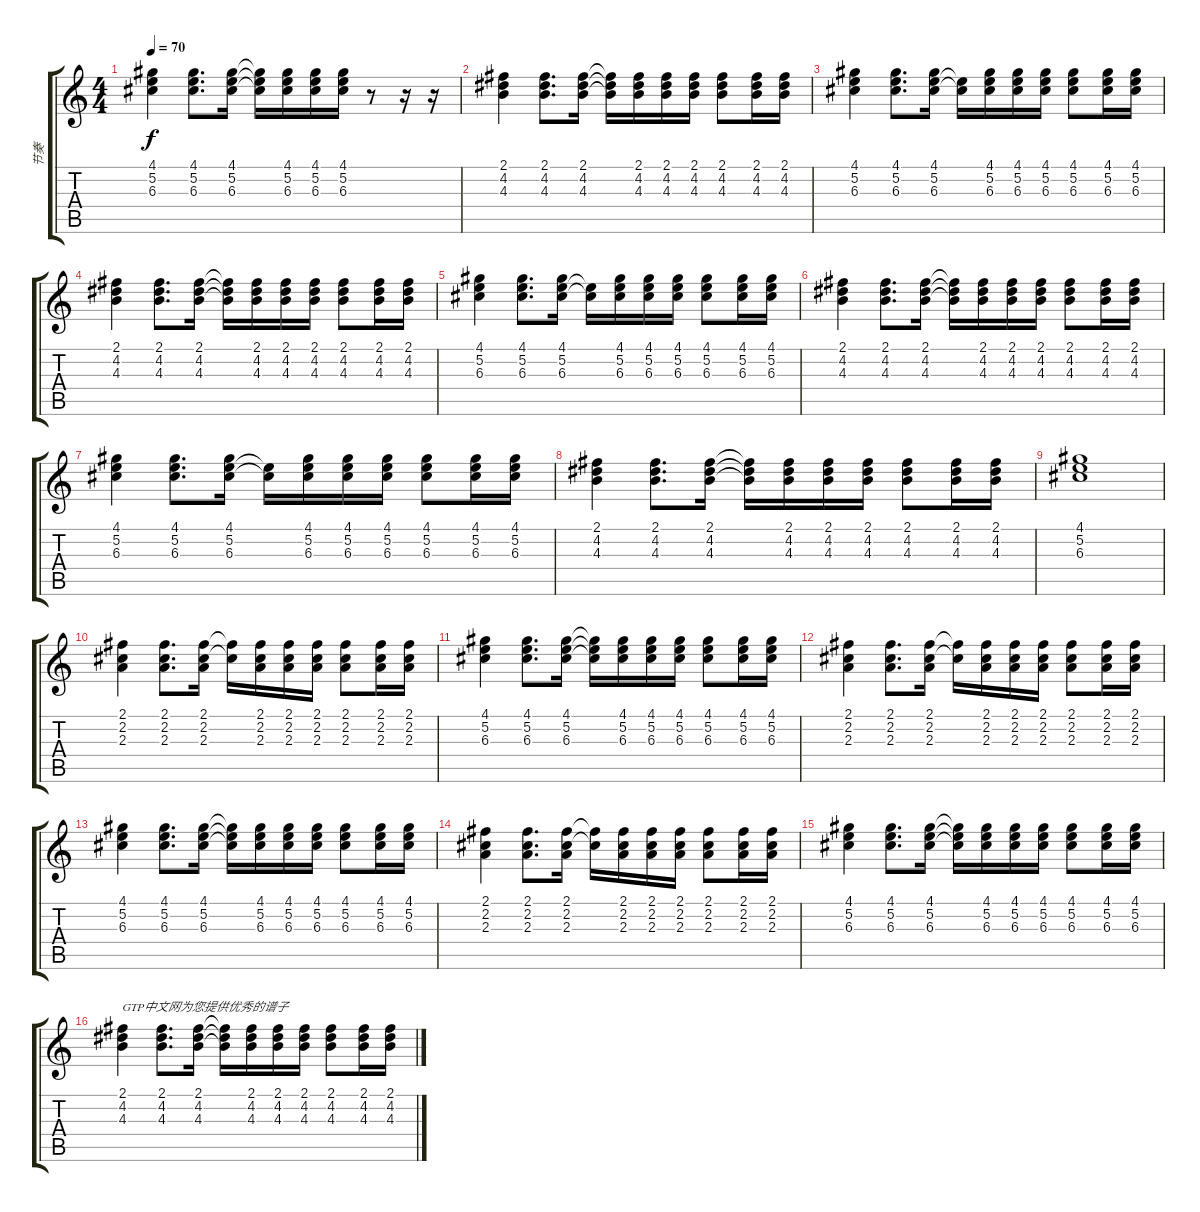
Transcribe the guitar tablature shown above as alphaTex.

\track ("节奏" "节奏") {instrument acousticguitarsteel}
\staff {score tabs}
\tuning (E4 B3 G3 D3 A2 E2) {hide}
\ts (4 4)
\tempo 70
\clef g2
\ks c
(4.1 5.2 6.3).4{dy f volume 10} (4.1 5.2 6.3).8{d volume 8} (4.1 5.2 6.3).16{volume 7} (4.1{t} 5.2{t} 6.3{t}).16 (4.1 5.2 6.3).16{volume 5} (4.1 5.2 6.3).16 (4.1 5.2 6.3).16 r.8{volume 9} r.16{volume 8} r.16 |
(2.1 4.2 4.3).4{volume 10} (2.1 4.2 4.3).8{d volume 8} (2.1 4.2 4.3).16{volume 7} (2.1{t} 4.2{t} 4.3{t}).16 (2.1 4.2 4.3).16{volume 5} (2.1 4.2 4.3).16 (2.1 4.2 4.3).16 (2.1 4.2 4.3).8{volume 9} (2.1 4.2 4.3).16{volume 8} (2.1 4.2 4.3).16 |
(4.1 5.2 6.3).4{volume 10} (4.1 5.2 6.3).8{d volume 8} (4.1 5.2 6.3).16{volume 7} (5.2{t} 6.3{t}).16 (4.1 5.2 6.3).16{volume 5} (4.1 5.2 6.3).16 (4.1 5.2 6.3).16 (4.1 5.2 6.3).8{volume 9} (4.1 5.2 6.3).16{volume 8} (4.1 5.2 6.3).16 |
(2.1 4.2 4.3).4{volume 10} (2.1 4.2 4.3).8{d volume 8} (2.1 4.2 4.3).16{volume 7} (2.1{t} 4.2{t} 4.3{t}).16 (2.1 4.2 4.3).16{volume 5} (2.1 4.2 4.3).16 (2.1 4.2 4.3).16 (2.1 4.2 4.3).8{volume 9} (2.1 4.2 4.3).16{volume 8} (2.1 4.2 4.3).16 |
(4.1 5.2 6.3).4{txt " " volume 10} (4.1 5.2 6.3).8{d volume 8} (4.1 5.2 6.3).16{volume 7} (5.2{t} 6.3{t}).16 (4.1 5.2 6.3).16{volume 5} (4.1 5.2 6.3).16 (4.1 5.2 6.3).16 (4.1 5.2 6.3).8{volume 9} (4.1 5.2 6.3).16{volume 8} (4.1 5.2 6.3).16 |
(2.1 4.2 4.3).4{volume 10} (2.1 4.2 4.3).8{d volume 8} (2.1 4.2 4.3).16{volume 7} (2.1{t} 4.2{t} 4.3{t}).16 (2.1 4.2 4.3).16{volume 5} (2.1 4.2 4.3).16 (2.1 4.2 4.3).16 (2.1 4.2 4.3).8{volume 9} (2.1 4.2 4.3).16{volume 8} (2.1 4.2 4.3).16 |
(4.1 5.2 6.3).4{volume 10} (4.1 5.2 6.3).8{d volume 8} (4.1 5.2 6.3).16{volume 7} (5.2{t} 6.3{t}).16 (4.1 5.2 6.3).16{volume 5} (4.1 5.2 6.3).16 (4.1 5.2 6.3).16 (4.1 5.2 6.3).8{volume 9} (4.1 5.2 6.3).16{volume 8} (4.1 5.2 6.3).16 |
(2.1 4.2 4.3).4{volume 10} (2.1 4.2 4.3).8{d volume 8} (2.1 4.2 4.3).16{volume 7} (2.1{t} 4.2{t} 4.3{t}).16 (2.1 4.2 4.3).16{volume 5} (2.1 4.2 4.3).16 (2.1 4.2 4.3).16 (2.1 4.2 4.3).8{volume 9} (2.1 4.2 4.3).16{volume 8} (2.1 4.2 4.3).16 |
(4.1 5.2 6.3).1 |
(2.1 2.2 2.3).4{volume 10} (2.1 2.2 2.3).8{d volume 8} (2.1 2.2 2.3).16{volume 7} (2.1{t} 2.2{t}).16 (2.1 2.2 2.3).16{volume 5} (2.1 2.2 2.3).16 (2.1 2.2 2.3).16 (2.1 2.2 2.3).8{volume 9} (2.1 2.2 2.3).16{volume 8} (2.1 2.2 2.3).16 |
(4.1 5.2 6.3).4{volume 10} (4.1 5.2 6.3).8{d volume 8} (4.1 5.2 6.3).16{volume 7} (4.1{t} 5.2{t} 6.3{t}).16 (4.1 5.2 6.3).16{volume 5} (4.1 5.2 6.3).16 (4.1 5.2 6.3).16 (4.1 5.2 6.3).8{volume 9} (4.1 5.2 6.3).16{volume 8} (4.1 5.2 6.3).16 |
(2.1 2.2 2.3).4{volume 10} (2.1 2.2 2.3).8{d volume 8} (2.1 2.2 2.3).16{volume 7} (2.1{t} 2.2{t}).16 (2.1 2.2 2.3).16{volume 5} (2.1 2.2 2.3).16 (2.1 2.2 2.3).16 (2.1 2.2 2.3).8{volume 9} (2.1 2.2 2.3).16{volume 8} (2.1 2.2 2.3).16 |
(4.1 5.2 6.3).4{volume 10} (4.1 5.2 6.3).8{d volume 8} (4.1 5.2 6.3).16{volume 7} (4.1{t} 5.2{t} 6.3{t}).16 (4.1 5.2 6.3).16{volume 5} (4.1 5.2 6.3).16 (4.1 5.2 6.3).16 (4.1 5.2 6.3).8{volume 9} (4.1 5.2 6.3).16{volume 8} (4.1 5.2 6.3).16 |
(2.1 2.2 2.3).4{volume 10} (2.1 2.2 2.3).8{d volume 8} (2.1 2.2 2.3).16{volume 7} (2.1{t} 2.2{t}).16 (2.1 2.2 2.3).16{volume 5} (2.1 2.2 2.3).16 (2.1 2.2 2.3).16 (2.1 2.2 2.3).8{volume 9} (2.1 2.2 2.3).16{volume 8} (2.1 2.2 2.3).16 |
(4.1 5.2 6.3).4{volume 10} (4.1 5.2 6.3).8{d volume 8} (4.1 5.2 6.3).16{volume 7} (4.1{t} 5.2{t} 6.3{t}).16 (4.1 5.2 6.3).16{volume 5} (4.1 5.2 6.3).16 (4.1 5.2 6.3).16 (4.1 5.2 6.3).8{volume 9} (4.1 5.2 6.3).16{volume 8} (4.1 5.2 6.3).16 |
(2.1 4.2 4.3).4{txt "GTP中文网为您提供优秀的谱子" volume 10} (2.1 4.2 4.3).8{d volume 8} (2.1 4.2 4.3).16{volume 7} (2.1{t} 4.2{t} 4.3{t}).16 (2.1 4.2 4.3).16{volume 5} (2.1 4.2 4.3).16 (2.1 4.2 4.3).16 (2.1 4.2 4.3).8{volume 9} (2.1 4.2 4.3).16{volume 8} (2.1 4.2 4.3).16
